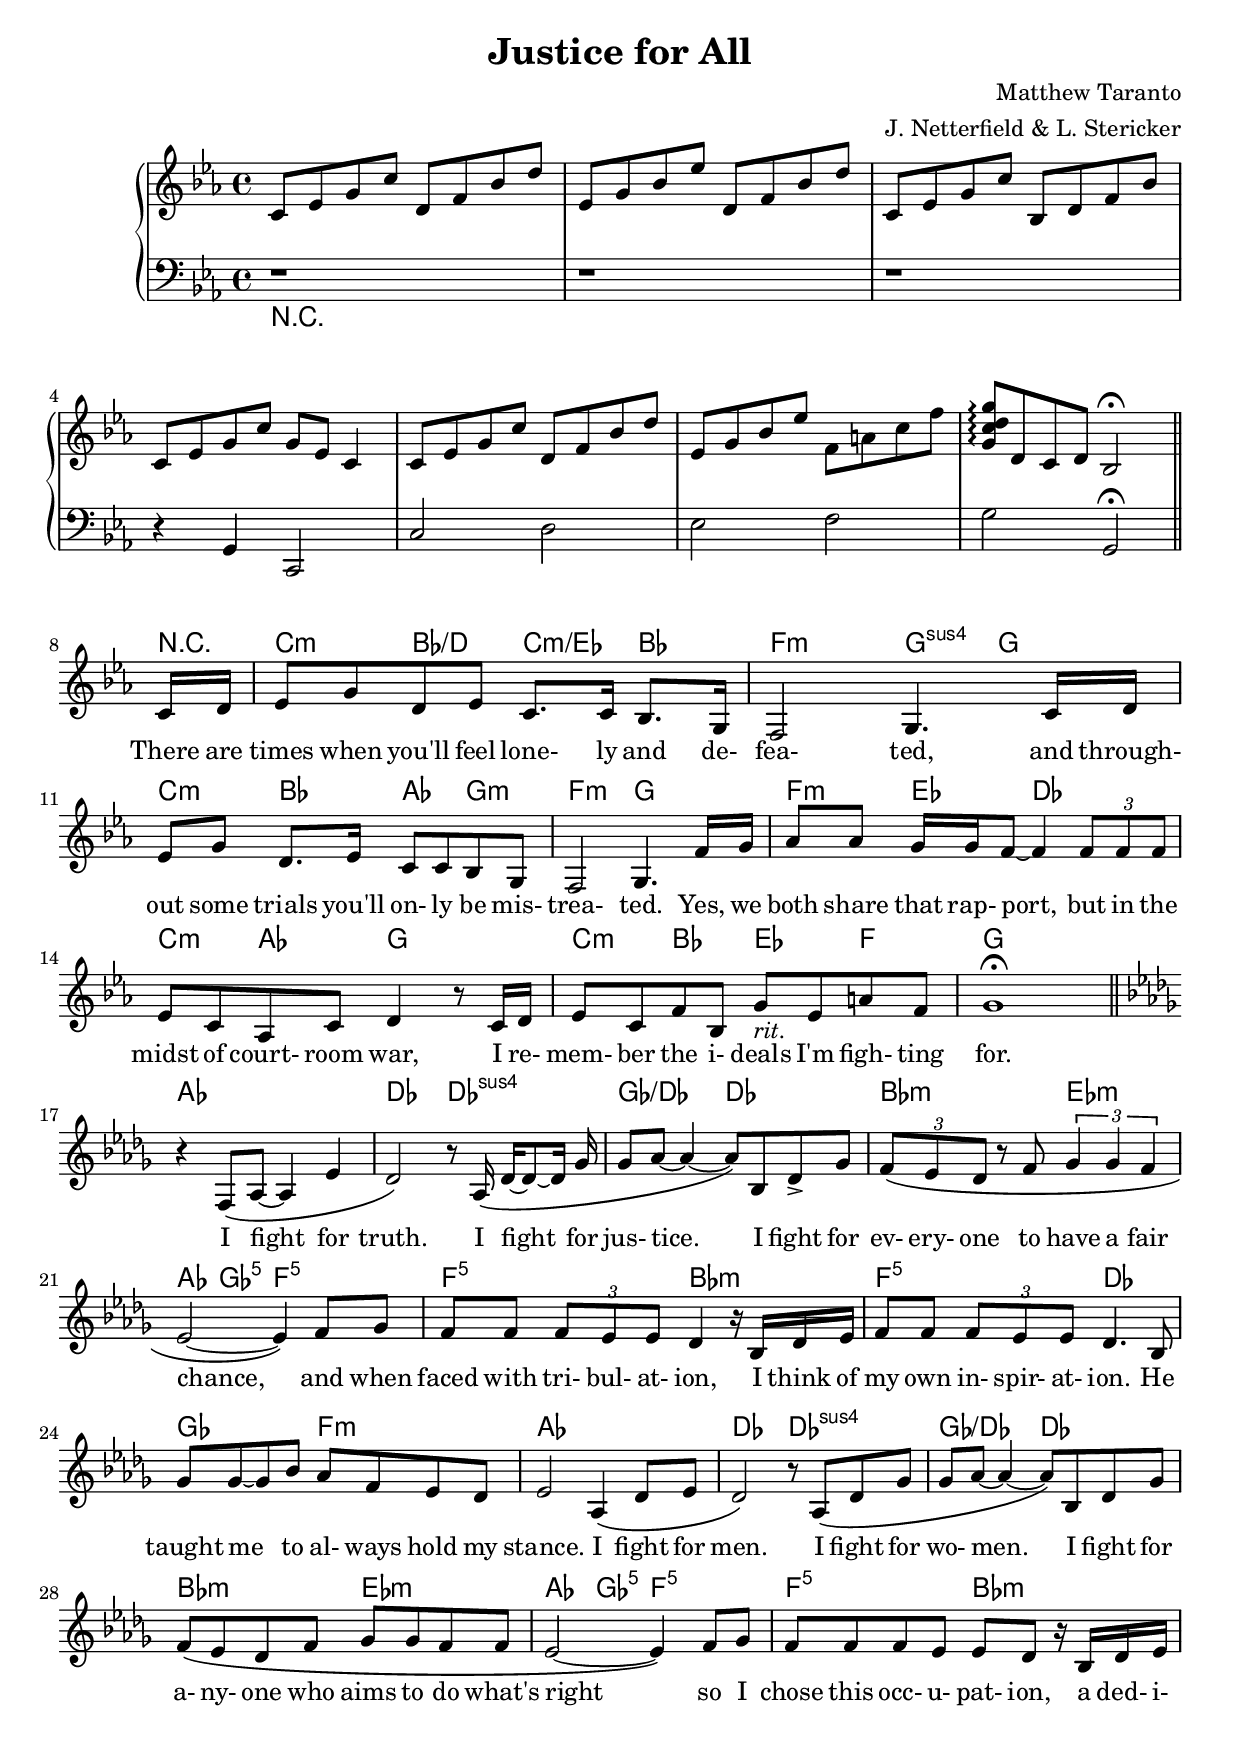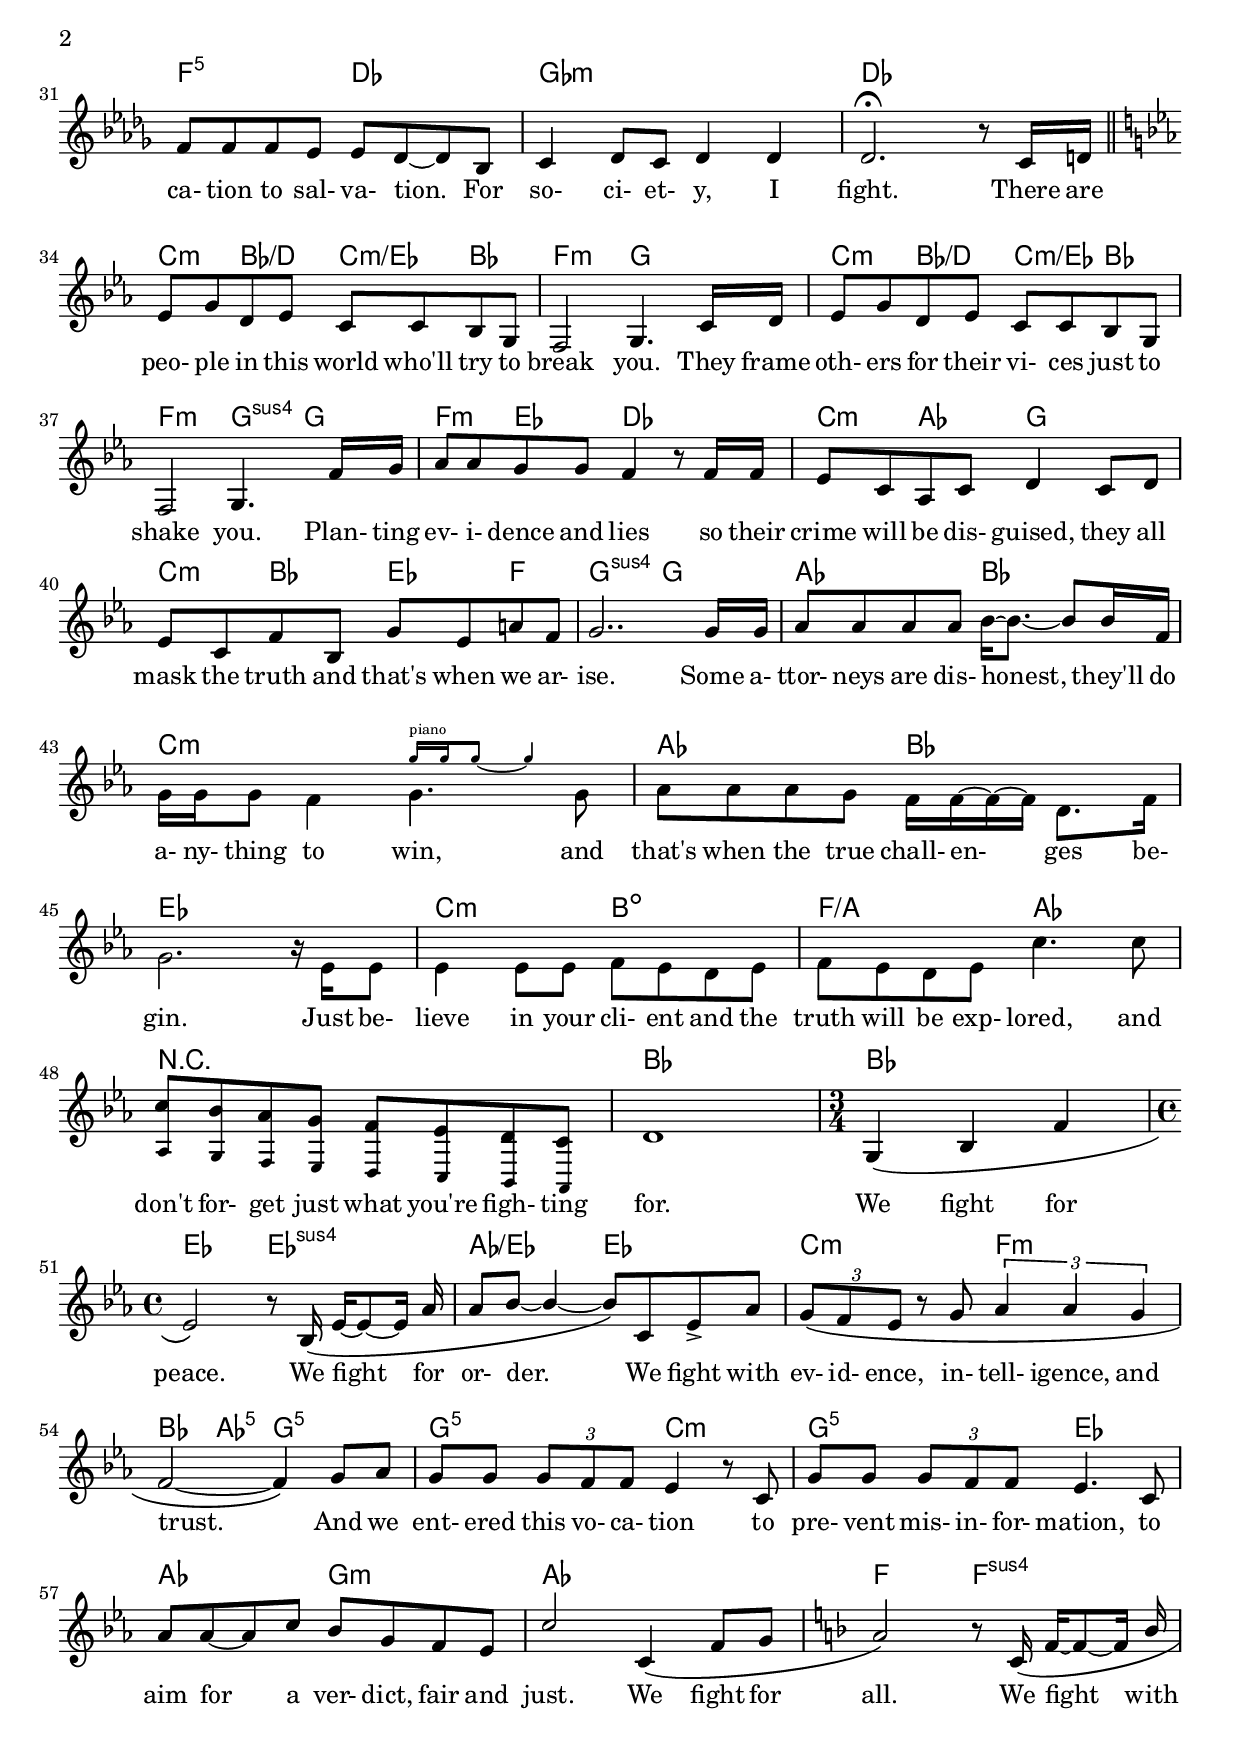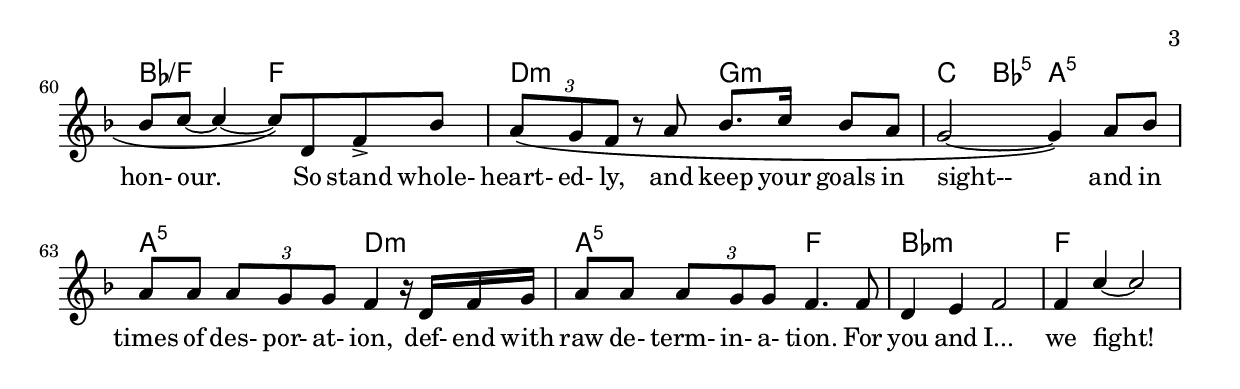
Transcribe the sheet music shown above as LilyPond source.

 \header {
  title = "Justice for All"
  composer = "Matthew Taranto"
  arranger = "J. Netterfield & L. Stericker"
}

\layout {   
  \context {     
    \Staff \RemoveEmptyStaves
    \override VerticalAxisGroup #'remove-first = ##t
  }
}

\score {
  <<
  \new PianoStaff \relative c' <<
    \new Staff {
      \key c \minor
      c8 ees g c
      d, f bes d |
      ees, g bes ees
      d, f bes d |
      c, ees g c
      bes, d f bes |
      c, ees g c g ees c4 |

      c8 ees g c
      d, f bes d |
      ees, g bes ees
      f, a c f |
      <g, c d g>8\arpeggio
      d c d bes2\fermata 
      \bar "||"
      % Hide time signature
      \override Staff.TimeSignature #'stencil = ##f

      % Without this, some extra space is added after the line...
      \once \set Staff.explicitKeySignatureVisibility = #end-of-line-invisible
      \break
    }
    \new Staff {
      \key c \minor
      \clef bass
      r1 |
      r1 |
      r1 |
      r4 g, c,2 |

      c'2
      d
      ees
      f |
      g2
      g,\fermata
      \bar "||"
      % Hide time signature
      \override Staff.TimeSignature #'stencil = ##f

      % Without this, some extra space is added after the line...
      \once \set Staff.explicitKeySignatureVisibility = #end-of-line-invisible
      \break
    }
  >> 
  \chords {
    R1*7

    % Without this, some extra space is added after the line...
    \once \set Staff.explicitKeySignatureVisibility = #end-of-line-invisible
    \break

    \time 1/8
    r8

    \time 4/4
    \powerChords
    
    c4:m bes/d c:m/ees bes
    f2:m g4:sus4 g

    c4:m bes aes g:m
    f2:m g

    f4:m ees des2
    c4:m aes g2

    c4:m bes ees f
    g1
    aes1

    des2 des:sus4
    ges/des des
    bes:m ees:m
    aes4 ges:1.5 f2:1.5

    f2:1.5 bes:m
    f2:1.5 des
    ges f:m
    aes1

    des2 des:sus4
    ges/des des
    bes:m ees:m
    aes4 ges:1.5 f2:1.5

    f2:1.5 bes:m
    f2:1.5 des
    ges1:m
    des1

    c4:m bes/d c:m/ees bes
    f2:m g2

    c4:m bes/d c:m/ees bes
    f2:m g4:sus4 g

    f4:m ees des2
    c4:m aes g2
    c4:m bes ees f
    g2:sus4 g

    aes bes
    c1:m
    aes2 bes
    ees1
    c2:m b:dim
    f/a aes

    r1
    bes

    \transpose des ees {
      \time 3/4
      aes2.
      \time 4/4

      des2 des:sus4
      ges/des des
      bes:m ees:m
      aes4 ges:1.5 f2:1.5

      f2:1.5 bes:m
      f2:1.5 des
      ges f:m
    }

    aes1

    \transpose des f {
      des2 des:sus4
      ges/des des
      bes:m ees:m
      aes4 ges:1.5 f2:1.5

      f2:1.5 bes:m
      f2:1.5 des
      ges1:m
      des
    }
  }
  \new Staff \relative c {
    R1*7
    \override Staff.TimeSignature #'stencil = ##f

    % Without this, some extra space is added after the line...
    \once \set Staff.explicitKeySignatureVisibility = #end-of-line-invisible
    \break

    \key c \minor
    \time 1/8
    \new Voice = "vocals" {
      c'16 d
      \time 4/4
    
      ees8 g d ees c8. c16 bes8. g16 |
      f2 g4. c16 d |
      
      % Show future time signatures (remember, we got rid of them above...) 
      \override Staff.TimeSignature #'stencil = ##t

      ees8 g d8. ees16 c8 c bes g |
      f2 g4. f'16 g |

      aes8 aes g16 g f8 ~ f4
      \tuplet 3/2 { f8 f f } |
      ees c aes c d4
      r8 c16 d |
      ees8 c f bes, g'_\markup{\italic rit.} ees a f |
      g1  \fermata

      \bar "||"

      \key des \major
      r4 f,8\( aes8 ~ aes4 ees'
      des2 \) r8 aes16 \( des [~ des8 ~ des16] ges |
      ges8 aes ~ aes4 ~ aes8 \)
      bes, des-> ges |
      \tuplet 3/2 {f \( ees des8} r f \tuplet 3/2 { ges4 ges f }|
      ees2 ~ ees4 \) f8 ges |
      f f \tuplet 3/2 {f ees ees} des4 r16 bes16 des ees |
      f8 f \tuplet 3/2 {f ees ees} des4. bes8 |
      ges' ges ~ ges bes aes f ees des |
      ees2  aes,4 \( des8 ees |
      
      des2 \) r8 aes  \( des ges |
      ges aes ~ aes4 ~ aes8 \)
      bes, des ges |
      f \( ees des8 f ges8 ges f f |
      ees2 ~ ees4 \) f8 ges |
      f f f ees ees des r16 bes16 des ees |
      f8 f f ees ees des ~ des bes |

      c4 des8 c des4 des |
      des2.\fermata r8 c16 d \bar "||"

      \break
      \key c \minor

      ees8 g d ees c c bes g |
      f2 g4. c16 d |

      ees8 g d ees c c bes g |
      f2 g4. f'16 g |

      aes8 aes g g f4
      r8 f16 f
      ees8 c aes c d4
      c8 d |
      ees c f bes, g' ees a f |
      g2.. g16  g |

      aes8 aes aes aes bes16 ~ bes8. ~ bes8 bes16 f |
      <<
        { \stemDown g16 g g8 f4 g4. g8 | }
        \new CueVoice {
          s2 \stemUp g'16^"piano" g g8 ~ g4 |
        }
      >>
      aes,8 aes aes g f16 f16 ~ f16 ~ f16 d8. f16 |
      g2. r16 ees ees8 |
      ees4 ees8 ees f8 ees d ees |
      f ees d ees c'4. c8 |
      {
        \stemUp
        <c \tweak font-size #-2 aes,>
        <bes \tweak font-size #-2 g,>
        <aes \tweak font-size #-2 f,>
        <g \tweak font-size #-2 ees,>
        <f \tweak font-size #-2 d,>
        <ees \tweak font-size #-2 c,>
        <d \tweak font-size #-2 bes,>
        <c \tweak font-size #-2 aes,> |
      }
      d1

      % (╯°□°）╯︵ ┻━┻)
      \time 3/4
      g,4 \( bes f'
      \time 4/4

      %  (╯°□°）╯︵ ┻━┻)
      \transpose des ees \relative des' {
        des2 \) r8 aes16 \( des [~ des8 ~ des16] ges |
        ges8 aes ~ aes4 ~ aes8 \)
        bes, des-> ges |
        \tuplet 3/2 {f \( ees des8} r f \tuplet 3/2 { ges4 ges f }|
        ees2 ~ ees4 \) f8 ges |
        f f \tuplet 3/2 {f ees ees} des4 r8 bes8 |
        f'  8 f \tuplet 3/2 {f ees ees} des4. bes8 |
        ges' ges ~ ges bes aes f ees des |
      }
      c'2 c,4 \( f8 g 

      % (╯°□°）╯︵ ┻━┻)
      \key f \major
      a2 \)
      \transpose des f \relative des' {
        r8 aes16 \( des [~ des8 ~ des16] ges |
        ges8 aes ~ aes4 ~ aes8 \)
        bes, des-> ges |
        \tuplet 3/2 {f \( ees des8} r f ges8. aes16 ges8 f |
        ees2 ~ ees4 \) f8 ges |
        f f \tuplet 3/2 {f ees ees} des4 r16 bes des ees |
        f8 f \tuplet 3/2 {f ees ees} des4. des8 |
      }
      d,4 e f2
      f4 c'4 ~ c2
    }
  }
  \new Lyrics \lyricsto "vocals" {
    There are times when you'll feel lone- ly and de-
    fea- ted, and through- out some trials you'll on- ly be mis-
    trea- ted. Yes, we
    both share that rap- port, but in the
    midst of court- room war, I re-
    mem- ber the i- deals I'm figh- ting
    for.

    I fight for truth.
    I fight for jus- tice.
    I fight for ev- ery- one to have a fair chance,
    
    and when faced with tri- bul- at- ion,
    I think of my own in- spir- at- ion.
    He taught me to al- ways hold my stance.

    I fight for men.
    I fight for wo- men.
    I fight for a- ny- one who aims to do what's right
    so I chose this occ- u- pat- ion,
    a ded- i- ca- tion to sal- va- tion.
    For so- ci- et- y, I fight.

    There are peo- ple in this world who'll try to break you.
    They frame oth- ers for their vi- ces just to shake you.
    Plan- ting ev- i- dence and lies
    so their crime will be dis- guised,
    they all mask the truth and that's when we ar- ise.

    Some a- ttor- neys are dis- honest, they'll do a- ny- thing to win,
    and that's when the true chall- en- ges be- gin.
    Just be- lieve in your cli- ent and the truth will be exp- lored,
    and don't for- get just what you're figh- ting for.

    We fight for peace.
    We fight for or- der.
    We fight with ev- id- ence, in- tell- igence, and trust.
    And we ent- ered this vo- ca- tion to
    pre- vent mis- in- for- mation, to
    aim for a ver- dict, fair and just.

    We fight for all.
    We fight with hon- our.
    So stand whole- heart- ed- ly,
    and keep your goals in sight--
    and in times of des- por- at- ion,
    def- end with raw de- term- in- a- tion.
    For you and I...
    we fight!
  }
  >>
}
